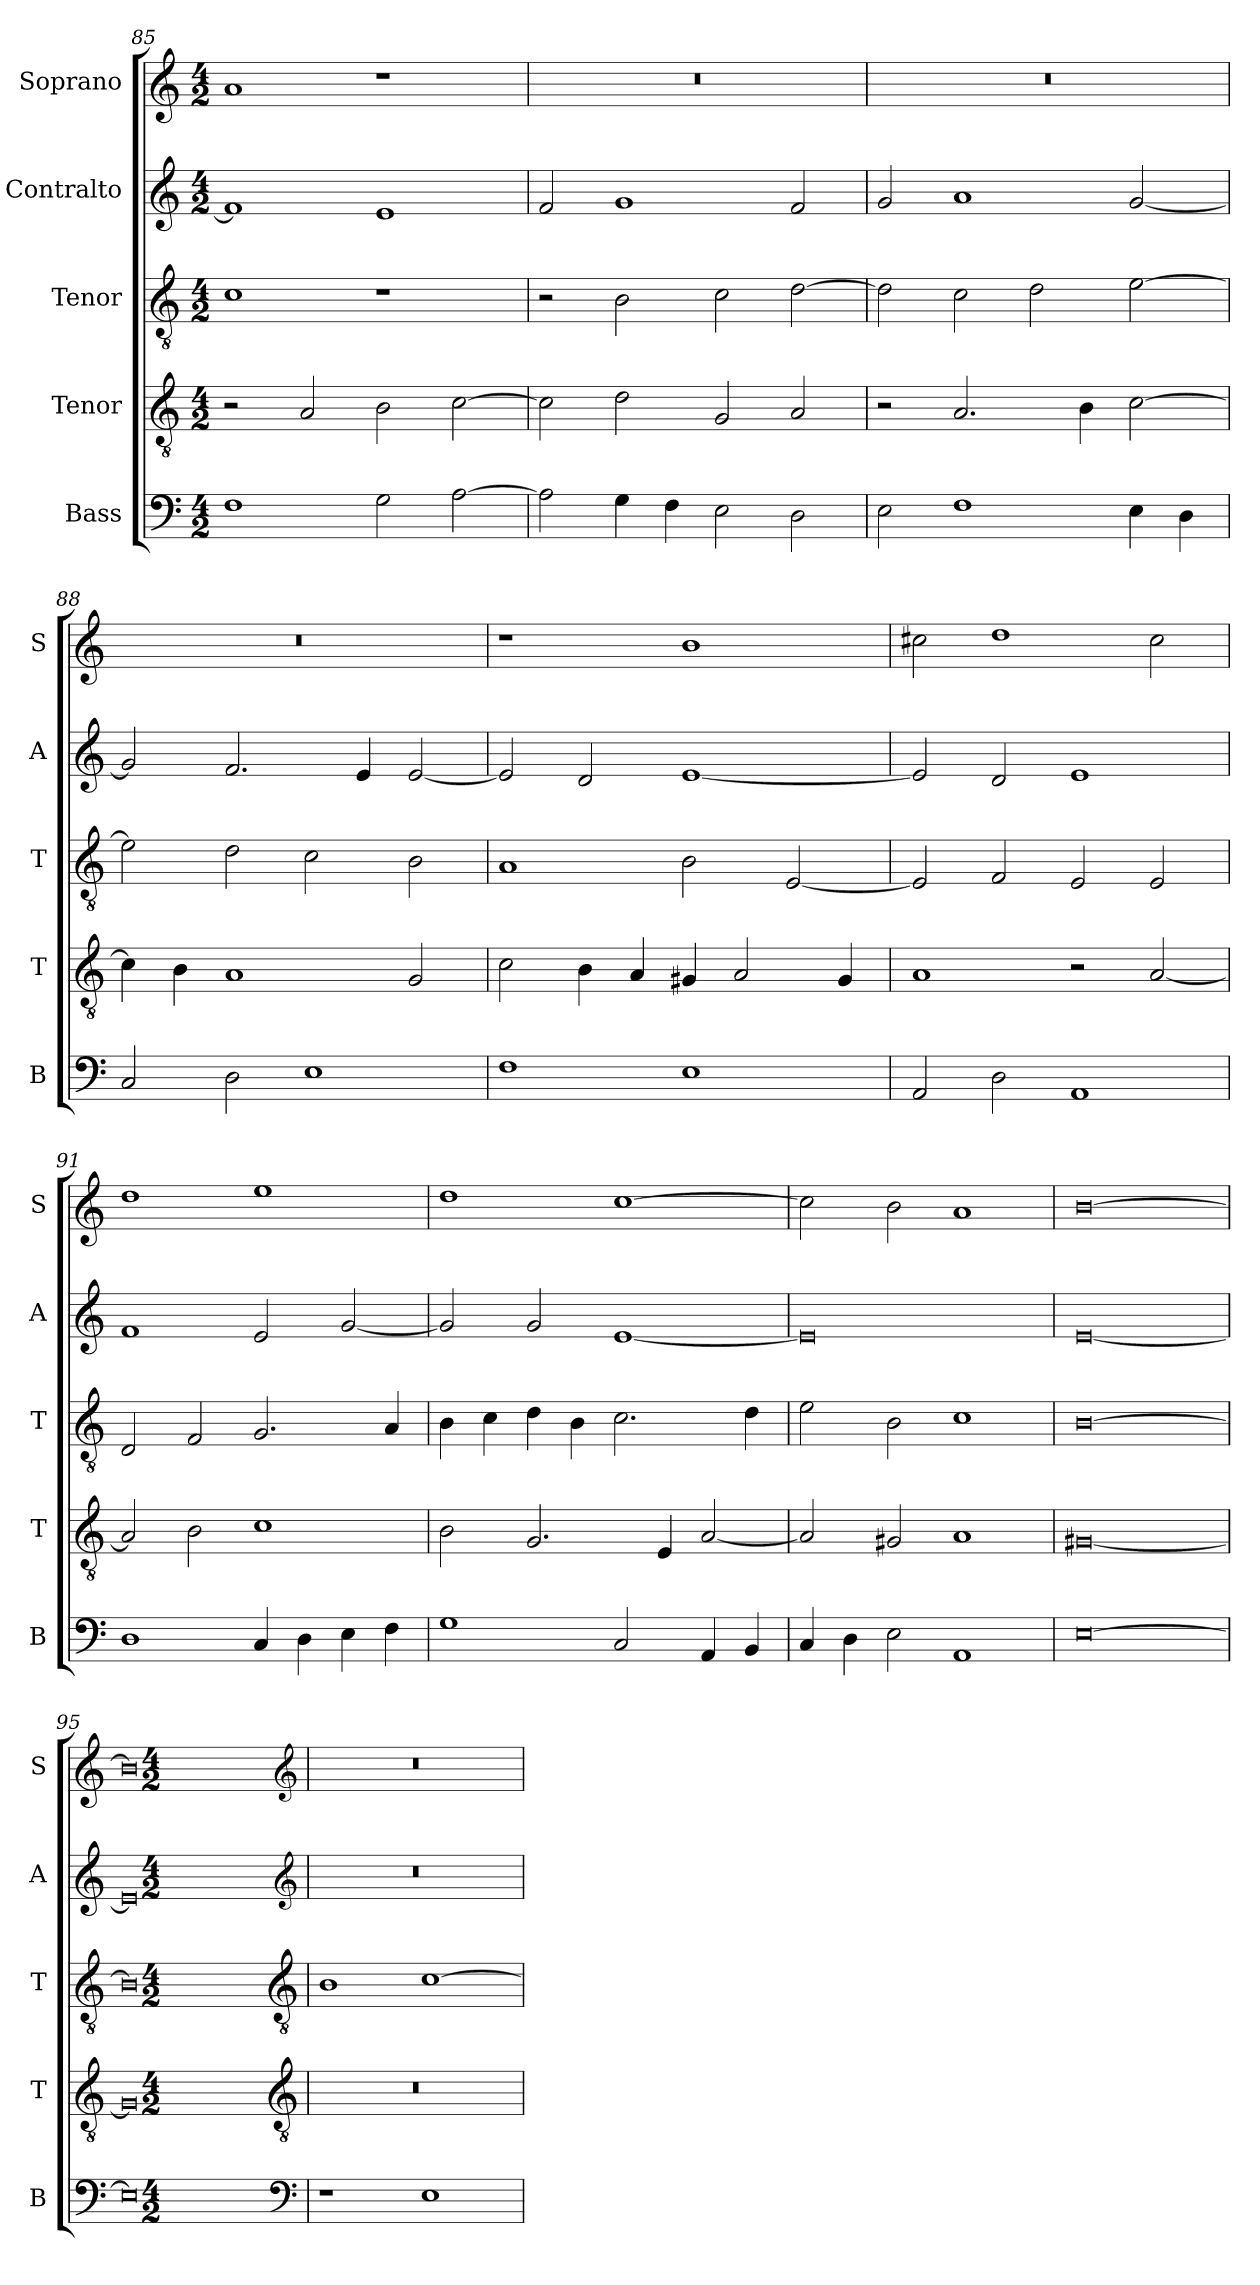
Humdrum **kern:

**kern	**kern	**kern	**kern	**kern
*part5	*part4	*part3	*part2	*part1
*staff5	*staff4	*staff3	*staff2	*staff1
*I"Bass	*I"Tenor	*I"Tenor	*I"Contralto	*I"Soprano
*I'B	*I'T	*I'T	*I'A	*I'S
*clefF4	*clefGv2	*clefGv2	*clefG2	*clefG2
*k[]	*k[]	*k[]	*k[]	*k[]
*E:phr	*E:phr	*E:phr	*E:phr	*E:phr
*M4/2	*M4/2	*M4/2	*M4/2	*M4/2
=85	=85	=85	=85	=85
1F	2r	1c	1f]	1a
.	2A	.	.	.
2G	2B	1r	1e	1r
[2A	[2c	.	.	.
=86	=86	=86	=86	=86
2A]	2c]	2r	2f	0r
4G	2d	2B	1g	.
4F	.	.	.	.
2E	2G	2c	.	.
2D	2A	[2d	2f	.
=87	=87	=87	=87	=87
2E	2r	2d]	2g	0r
1F	2.A	2c	1a	.
.	.	2d	.	.
.	4B	.	.	.
4E	[2c	[2e	[2g	.
4D	.	.	.	.
=88	=88	=88	=88	=88
2C	4c]	2e]	2g]	0r
.	4B	.	.	.
2D	1A	2d	2.f	.
1E	.	2c	.	.
.	.	.	4e	.
.	2G	2B	[2e	.
=89	=89	=89	=89	=89
1F	2c	1A	2e]	1r
.	4B	.	2d	.
.	4A	.	.	.
1E	4G#X	2B	[1e	1b
.	2A	.	.	.
.	.	[2E	.	.
.	4G#	.	.	.
=90	=90	=90	=90	=90
2AA	1A	2E]	2e]	2cc#X
2D	.	2F	2d	1dd
1AA	2r	2E	1e	.
.	[2A	2E	.	2cc#
=91	=91	=91	=91	=91
1D	2A]	2D	1f	1dd
.	2B	2F	.	.
4C	1c	2.G	2e	1ee
4D	.	.	.	.
4E	.	.	[2g	.
4F	.	4A	.	.
=92	=92	=92	=92	=92
1G	2B	4B	2g]	1dd
.	.	4c	.	.
.	2.G	4d	2g	.
.	.	4B	.	.
2C	.	2.c	[1e	[1cc
.	4E	.	.	.
4AA	[2A	.	.	.
4BB	.	4d	.	.
=93	=93	=93	=93	=93
4C	2A]	2e	0e]	2cc]
4D	.	.	.	.
2E	2G#X	2B	.	2b
1AA	1A	1c	.	1a
=94	=94	=94	=94	=94
[0E	[0G#X	[0B	[0e	[0b
=95	=95	=95	=95	=95
0E]	0G#]	0B]	0e]	0b]
*clefF4	*clefGv2	*clefGv2	*clefG2	*clefG2
*k[]	*k[]	*k[]	*k[]	*k[]
*E:phr	*E:phr	*E:phr	*E:phr	*E:phr
*M4/2	*M4/2	*M4/2	*M4/2	*M4/2
=96	=96	=96	=96	=96
1r	0r	1B	0r	0r
1E	.	[1c	.	.
=	=	=	=	=
*-	*-	*-	*-	*-
